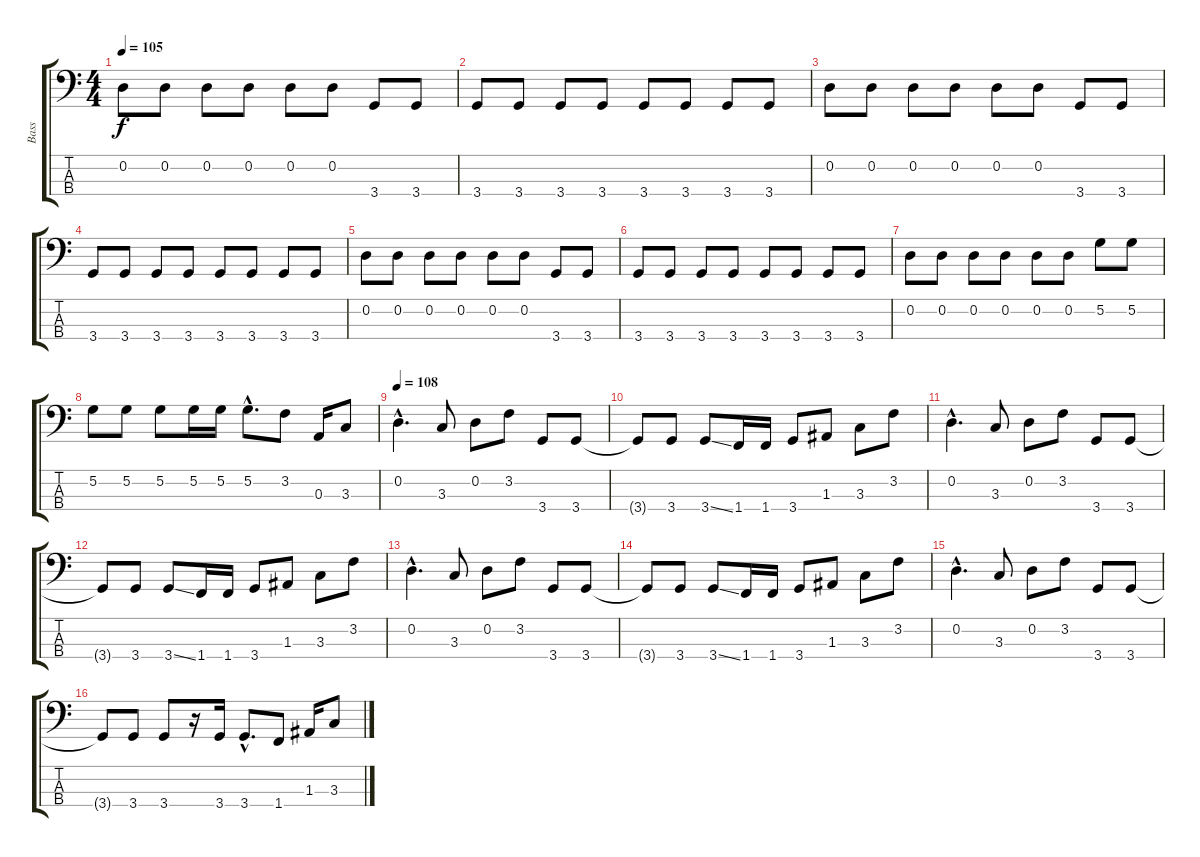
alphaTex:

\track ("Bass" "Bass") {instrument electricbassfinger}
\staff {score tabs}
\tuning (G2 D2 A1 E1) {hide}
\ts (4 4)
\tempo 105
\clef f4
\ks c
0.2.8{dy f} 0.2.8 0.2.8 0.2.8 0.2.8 0.2.8 3.4.8 3.4.8 |
3.4.8 3.4.8 3.4.8 3.4.8 3.4.8 3.4.8 3.4.8 3.4.8 |
0.2.8 0.2.8 0.2.8 0.2.8 0.2.8 0.2.8 3.4.8 3.4.8 |
3.4.8 3.4.8 3.4.8 3.4.8 3.4.8 3.4.8 3.4.8 3.4.8 |
0.2.8 0.2.8 0.2.8 0.2.8 0.2.8 0.2.8 3.4.8 3.4.8 |
3.4.8 3.4.8 3.4.8 3.4.8 3.4.8 3.4.8 3.4.8 3.4.8 |
0.2.8 0.2.8 0.2.8 0.2.8 0.2.8 0.2.8 5.2.8 5.2.8 |
5.2.8 5.2.8 5.2.8 5.2.16 5.2.16 5.2{hac}.8{d} 3.2.8 0.3.16 3.3.8 |
\tempo 108
0.2{hac}.4{d volume 15} 3.3.8 0.2.8 3.2.8 3.4.8 3.4.8 |
3.4{t}.8 3.4.8 3.4{ss}.8 1.4.16 1.4.16 3.4.8 1.3.8 3.3.8 3.2.8 |
0.2{hac}.4{d} 3.3.8 0.2.8 3.2.8 3.4.8 3.4.8 |
3.4{t}.8 3.4.8 3.4{ss}.8 1.4.16 1.4.16 3.4.8 1.3.8 3.3.8 3.2.8 |
0.2{hac}.4{d} 3.3.8 0.2.8 3.2.8 3.4.8 3.4.8 |
3.4{t}.8 3.4.8 3.4{ss}.8 1.4.16 1.4.16 3.4.8 1.3.8 3.3.8 3.2.8 |
0.2{hac}.4{d} 3.3.8 0.2.8 3.2.8 3.4.8 3.4.8 |
3.4{t}.8 3.4.8 3.4.8 r.16 3.4.16 3.4{hac}.8{d} 1.4.8 1.3.16 3.3.8
